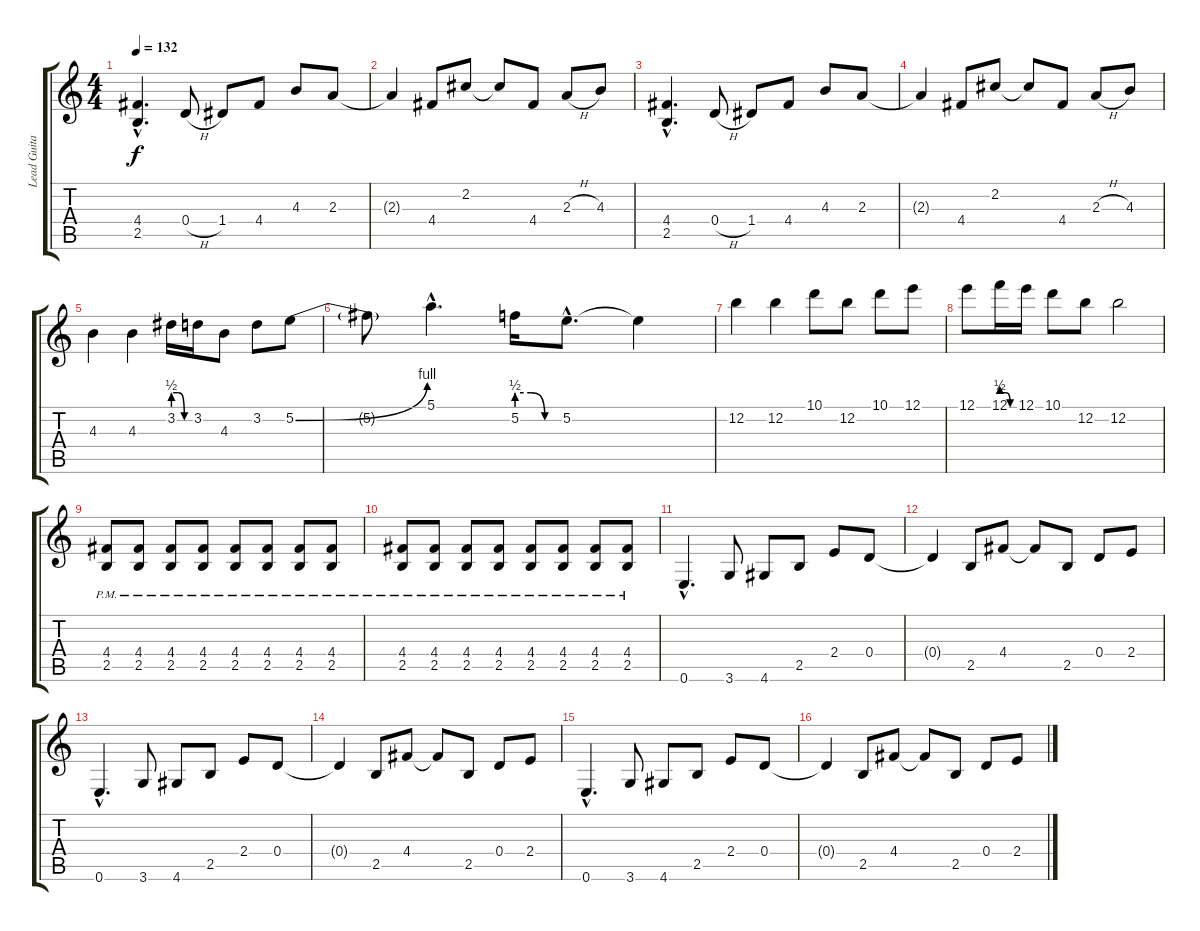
\track ("Lead Guitar" "Lead Guita") {instrument overdrivenguitar}
\staff {score tabs}
\tuning (E4 B3 G3 D3 A2 E2) {hide}
\ts (4 4)
\tempo 132
\clef g2
\ks c
(4.4{hac} 2.5{hac}).4{d dy f} 0.4{h}.8 1.4.8 4.4.8 4.3.8 2.3.8 |
2.3{t}.4 4.4.8 2.2.8 2.2{t}.8 4.4.8 2.3{h}.8 4.3.8 |
(4.4{hac} 2.5{hac}).4{d} 0.4{h}.8 1.4.8 4.4.8 4.3.8 2.3.8 |
2.3{t}.4 4.4.8 2.2.8 2.2{t}.8 4.4.8 2.3{h}.8 4.3.8 |
4.3.4 4.3.4 3.2{be (custom 0 2 20 2 40 0 60 0)}.16 3.2.16 4.3.8 3.2.8 5.2{be (bend 0 0 60 4)}.8 |
5.2{t}.8 5.1{hac}.4{d} 5.2{be (custom 0 2 20 2 40 0 60 0)}.16 5.2{hac}.8{d} 5.2{t}.4 |
12.2.4 12.2.4 10.1.8 12.2.8 10.1.8 12.1.8 |
12.1.8 12.1{be (custom 0 2 20 2 40 0 60 0)}.16 12.1.16 10.1.8 12.2.8 12.2.2 |
(4.4{pm} 2.5{pm}).8 (4.4{pm} 2.5{pm}).8 (4.4{pm} 2.5{pm}).8 (4.4{pm} 2.5{pm}).8 (4.4{pm} 2.5{pm}).8 (4.4{pm} 2.5{pm}).8 (4.4{pm} 2.5{pm}).8 (4.4{pm} 2.5{pm}).8 |
(4.4{pm} 2.5{pm}).8 (4.4{pm} 2.5{pm}).8 (4.4{pm} 2.5{pm}).8 (4.4{pm} 2.5{pm}).8 (4.4{pm} 2.5{pm}).8 (4.4{pm} 2.5{pm}).8 (4.4{pm} 2.5{pm}).8 (4.4{pm} 2.5{pm}).8 |
0.6{hac}.4{d} 3.6.8 4.6.8 2.5.8 2.4.8 0.4.8 |
0.4{t}.4 2.5.8 4.4.8 4.4{t}.8 2.5.8 0.4.8 2.4.8 |
0.6{hac}.4{d} 3.6.8 4.6.8 2.5.8 2.4.8 0.4.8 |
0.4{t}.4 2.5.8 4.4.8 4.4{t}.8 2.5.8 0.4.8 2.4.8 |
0.6{hac}.4{d} 3.6.8 4.6.8 2.5.8 2.4.8 0.4.8 |
0.4{t}.4 2.5.8 4.4.8 4.4{t}.8 2.5.8 0.4.8 2.4.8
